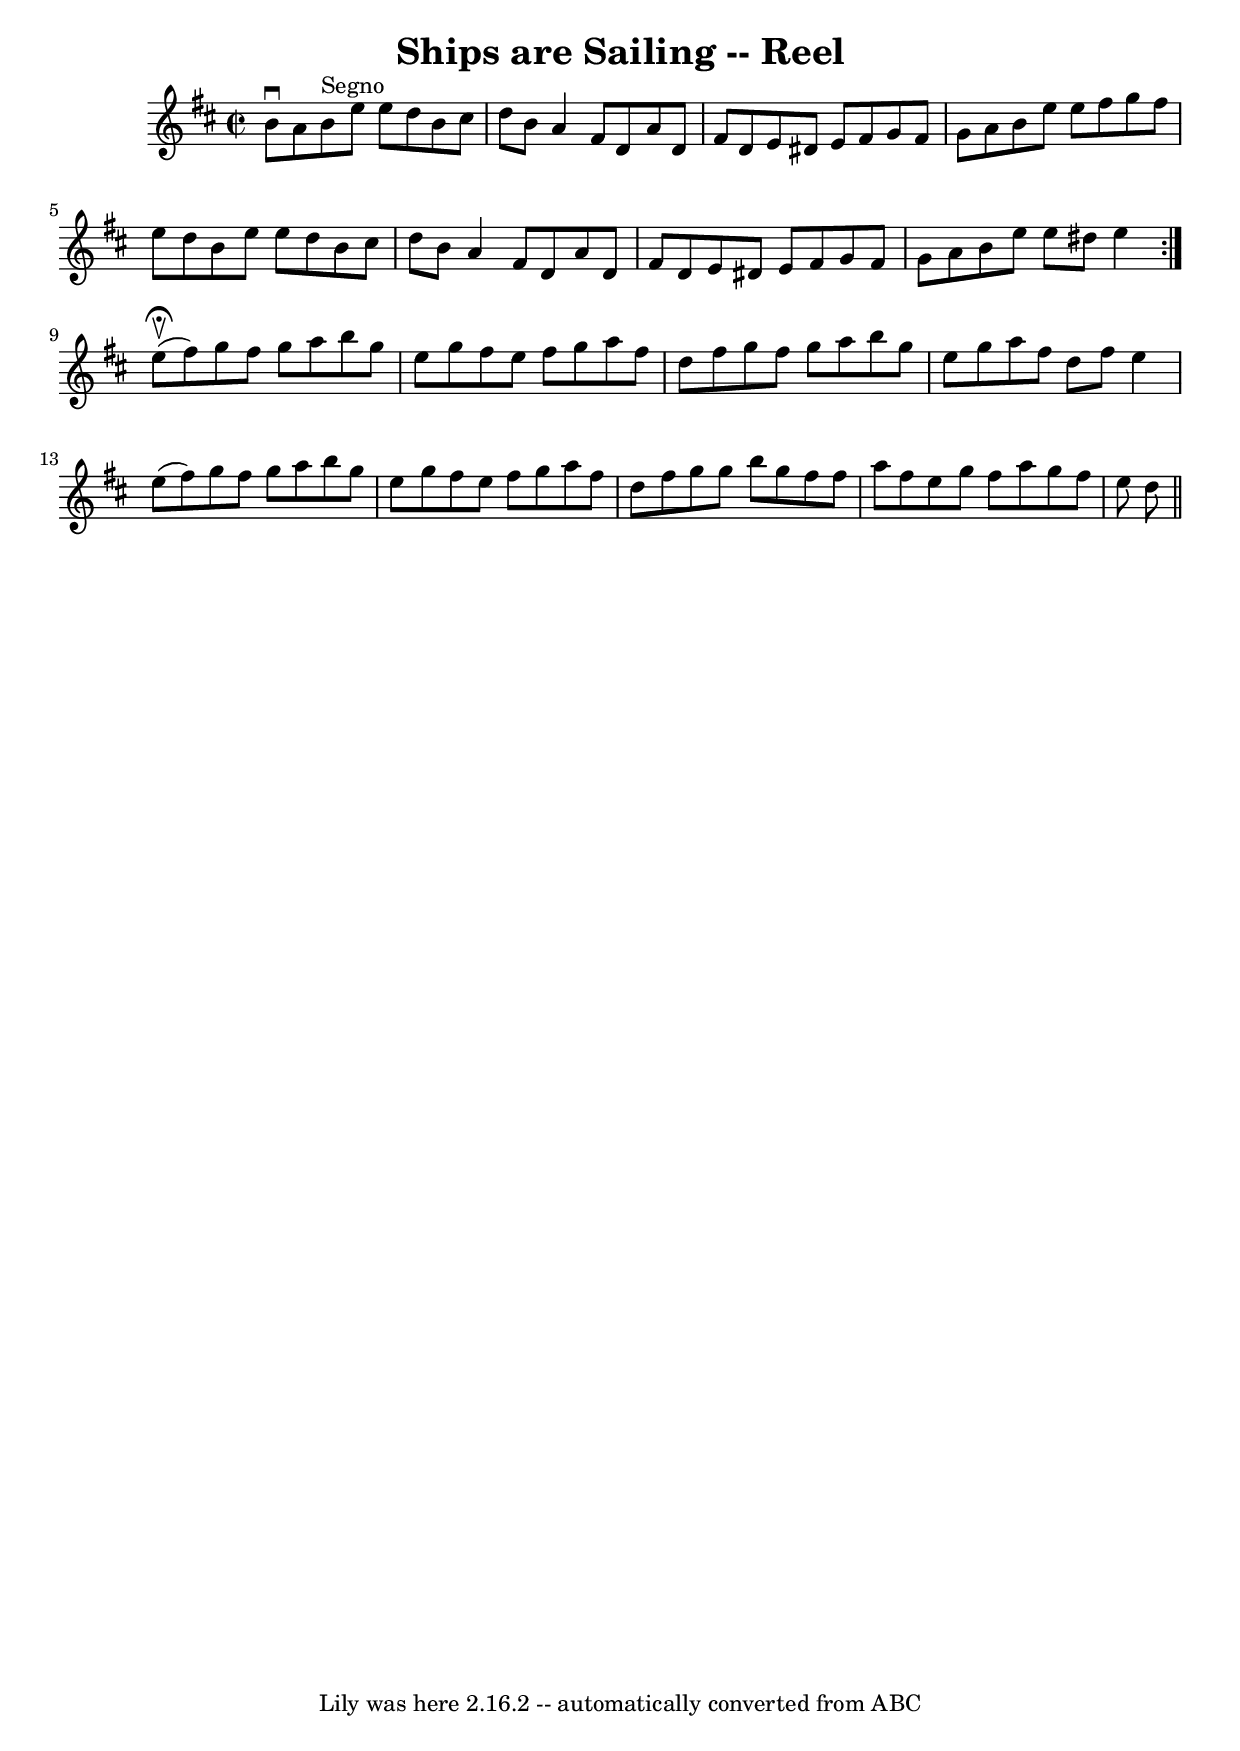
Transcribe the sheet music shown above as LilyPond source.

\version "2.16.2"
\include "Mammoth.ily"
\header {
  %% book = "Ryan's Mammoth Collection"
  crossRefNumber = "1"
  footnotes = ""
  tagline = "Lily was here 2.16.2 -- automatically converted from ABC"
  title = "Ships are Sailing -- Reel"

}
voicedefault =  {



  \repeat volta 2 {

    \override Staff.TimeSignature #'style = #'C
    \time 2/2 
    \key e \dorian
    b'8^\downbow a'8    |
    b'8^"Segno"   
    e''8 e''8 d''8 b'8 cis''8 d''8 b'8  |
    a'4 fis'8   
    d'8 a'8 d'8 fis'8 d'8  |
    e'8 dis'8 e'8 fis'8    
    g'8 fis'8 g'8 a'8  |
    b'8 e''8 e''8 fis''8 g''8    
    fis''8 e''8 d''8  |
    b'8 e''8 e''8 d''8 b'8    
    cis''8 d''8 b'8  |
    a'4 fis'8 d'8 a'8 d'8 fis'8    
    d'8  |
    e'8 dis'8 e'8 fis'8 g'8 fis'8 g'8 a'8   |
    b'8 e''8 e''8 dis''8 e''4    
  } e''8^\fermata^\upbow(fis''8) |
  g''8 fis''8 g''8 a''8    
  b''8 g''8 e''8 g''8  |
  fis''8 e''8 fis''8 g''8    
  a''8 fis''8 d''8 fis''8  |
  g''8 fis''8 g''8 a''8    
  b''8 g''8 e''8 g''8  |
  a''8 fis''8 d''8 fis''8    
  e''4 e''8 (fis''8) |
  g''8 fis''8 g''8 a''8 b''8 
  g''8 e''8 g''8  |
  fis''8 e''8 fis''8 g''8 a''8    
  fis''8 d''8 fis''8  |
  g''8 g''8 b''8 g''8 fis''8    
  fis''8 a''8 fis''8  |
  e''8 g''8 fis''8 a''8 g''8    
  fis''8 e''8 d''8    \bar "||"   

}

\score{
  <<

    \context Staff="default"
    {
      \voicedefault 
      
    }

  >>
  \layout {
    
  }
  \midi {
  }

}
